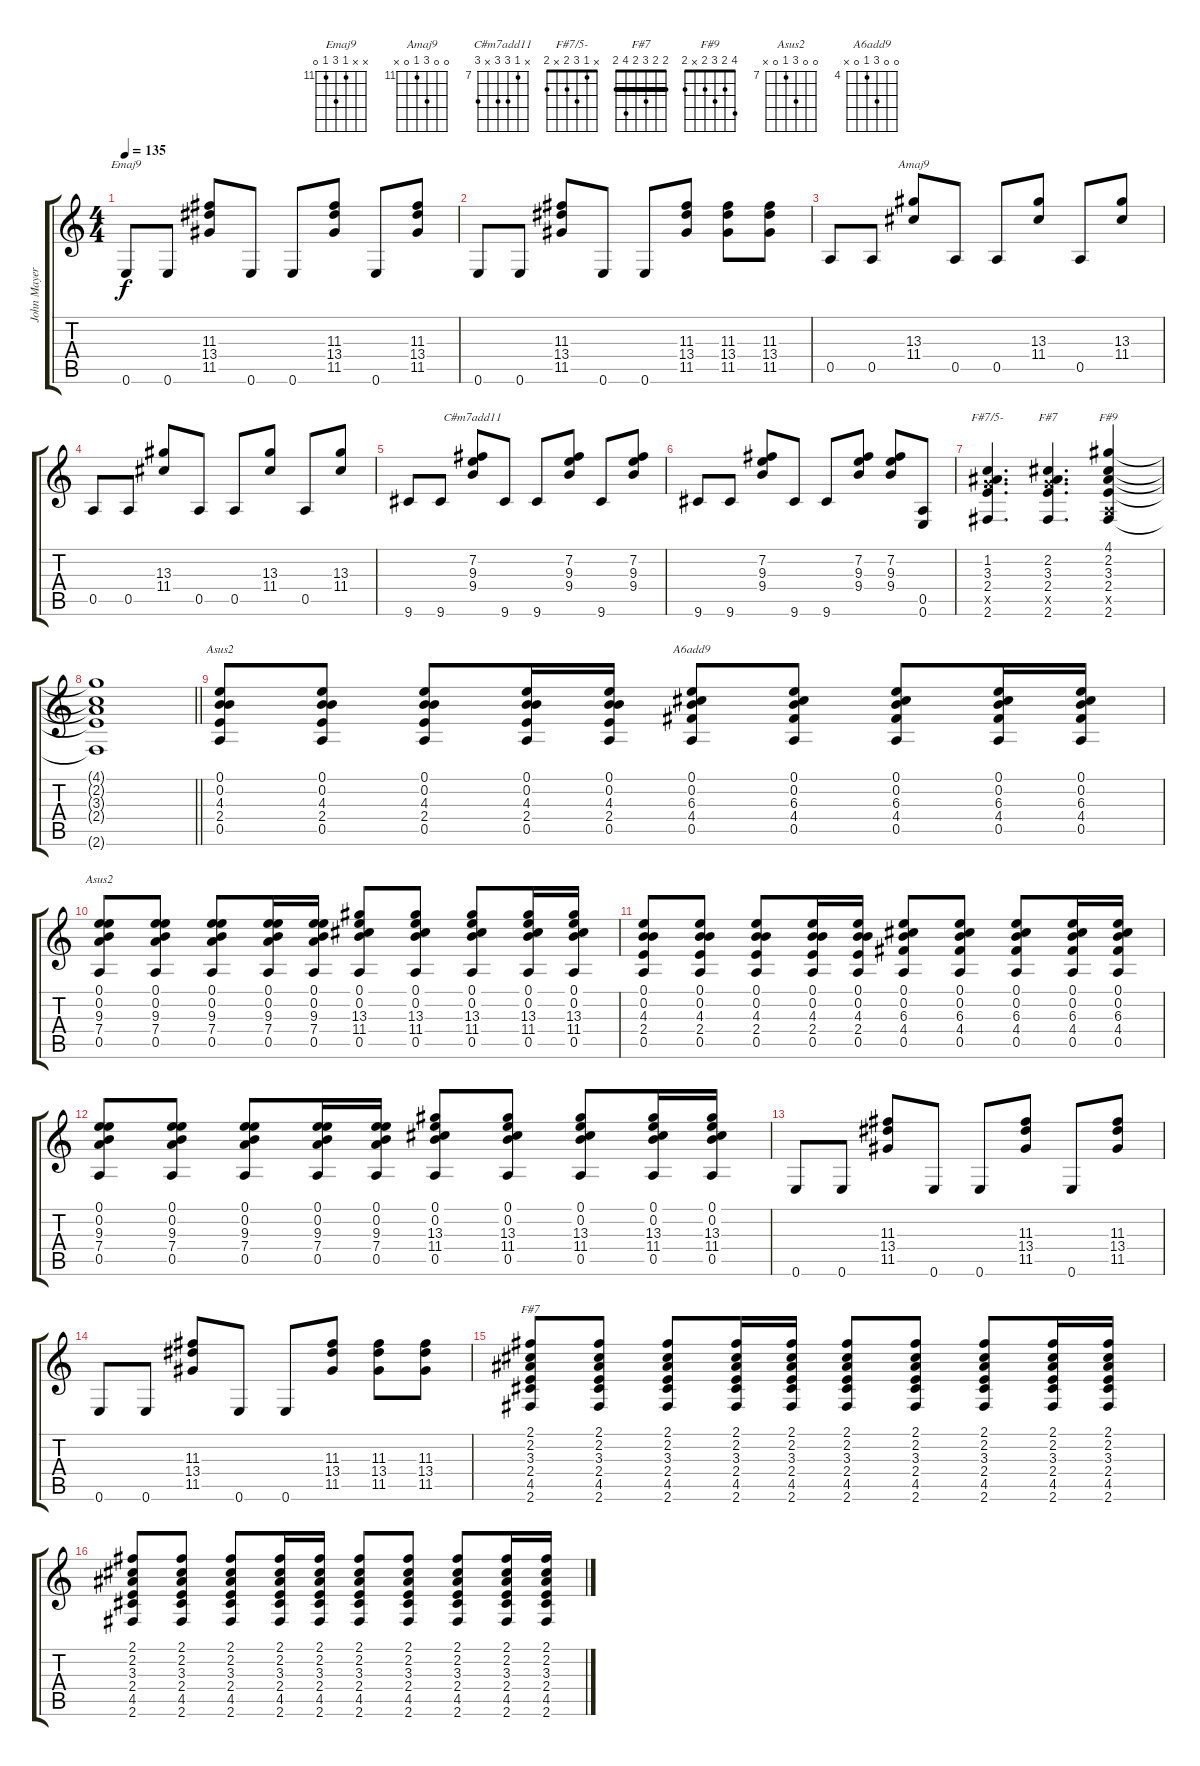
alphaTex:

\track ("John Mayer" "John Mayer") {instrument acousticguitarsteel}
\staff {score tabs}
\tuning (E4 B3 G3 D3 A2 E2) {hide}
\chord ("Emaj9" x x 11 13 11 0) {firstfret 11}
\chord ("Amaj9" 0 0 13 11 0 x) {firstfret 11}
\chord ("C#m7add11" x 7 9 9 x 9) {firstfret 7}
\chord ("F#7/5-" x 1 3 2 x 2)
\chord ("F#7" x 2 3 2 x 2)
\chord ("F#9" 4 2 3 2 x 2)
\chord ("Asus2" 0 0 4 2 0 x)
\chord ("A6add9" 0 0 6 4 0 x) {firstfret 4}
\chord ("Asus2" 0 0 9 7 0 x) {firstfret 7}
\chord ("F#7" 2 2 3 2 4 2) {barre 2}
\ts (4 4)
\tempo 135
\clef g2
\ks c
0.6.8{ch "Emaj9" dy f} 0.6.8 (11.3 13.4 11.5).8 0.6.8 0.6.8 (11.3 13.4 11.5).8 0.6.8 (11.3 13.4 11.5).8 |
0.6.8 0.6.8 (11.3 13.4 11.5).8 0.6.8 0.6.8 (11.3 13.4 11.5).8 (11.3 13.4 11.5).8 (11.3 13.4 11.5).8 |
0.5.8 0.5.8 (13.3 11.4).8{ch "Amaj9"} 0.5.8 0.5.8 (13.3 11.4).8 0.5.8 (13.3 11.4).8 |
0.5.8 0.5.8 (13.3 11.4).8 0.5.8 0.5.8 (13.3 11.4).8 0.5.8 (13.3 11.4).8 |
9.6.8 9.6.8 (7.2 9.3 9.4).8{ch "C#m7add11"} 9.6.8 9.6.8 (7.2 9.3 9.4).8 9.6.8 (7.2 9.3 9.4).8 |
9.6.8 9.6.8 (7.2 9.3 9.4).8 9.6.8 9.6.8 (7.2 9.3 9.4).8 (7.2 9.3 9.4).8 (0.5 0.6).8 |
(1.2 3.3 2.4 10.5{x} 2.6).4{d ch "F#7/5-"} (2.2 3.3 2.4 10.5{x} 2.6).4{d ch "F#7"} (4.1 2.2 3.3 2.4 0.5{x} 2.6).4{ch "F#9"} |
\barLineRight lightlight
(4.1{t} 2.2{t} 3.3{t} 2.4{t} 2.6{t}).1 |
(0.1 0.2 4.3 2.4 0.5).8{ch "Asus2"} (0.1 0.2 4.3 2.4 0.5).8 (0.1 0.2 4.3 2.4 0.5).8 (0.1 0.2 4.3 2.4 0.5).16 (0.1 0.2 4.3 2.4 0.5).16 (0.1 0.2 6.3 4.4 0.5).8{ch "A6add9"} (0.1 0.2 6.3 4.4 0.5).8 (0.1 0.2 6.3 4.4 0.5).8 (0.1 0.2 6.3 4.4 0.5).16 (0.1 0.2 6.3 4.4 0.5).16 |
(0.1 0.2 9.3 7.4 0.5).8{ch "Asus2"} (0.1 0.2 9.3 7.4 0.5).8 (0.1 0.2 9.3 7.4 0.5).8 (0.1 0.2 9.3 7.4 0.5).16 (0.1 0.2 9.3 7.4 0.5).16 (0.1 0.2 13.3 11.4 0.5).8 (0.1 0.2 13.3 11.4 0.5).8 (0.1 0.2 13.3 11.4 0.5).8 (0.1 0.2 13.3 11.4 0.5).16 (0.1 0.2 13.3 11.4 0.5).16 |
(0.1 0.2 4.3 2.4 0.5).8 (0.1 0.2 4.3 2.4 0.5).8 (0.1 0.2 4.3 2.4 0.5).8 (0.1 0.2 4.3 2.4 0.5).16 (0.1 0.2 4.3 2.4 0.5).16 (0.1 0.2 6.3 4.4 0.5).8 (0.1 0.2 6.3 4.4 0.5).8 (0.1 0.2 6.3 4.4 0.5).8 (0.1 0.2 6.3 4.4 0.5).16 (0.1 0.2 6.3 4.4 0.5).16 |
(0.1 0.2 9.3 7.4 0.5).8 (0.1 0.2 9.3 7.4 0.5).8 (0.1 0.2 9.3 7.4 0.5).8 (0.1 0.2 9.3 7.4 0.5).16 (0.1 0.2 9.3 7.4 0.5).16 (0.1 0.2 13.3 11.4 0.5).8 (0.1 0.2 13.3 11.4 0.5).8 (0.1 0.2 13.3 11.4 0.5).8 (0.1 0.2 13.3 11.4 0.5).16 (0.1 0.2 13.3 11.4 0.5).16 |
0.6.8 0.6.8 (11.3 13.4 11.5).8 0.6.8 0.6.8 (11.3 13.4 11.5).8 0.6.8 (11.3 13.4 11.5).8 |
0.6.8 0.6.8 (11.3 13.4 11.5).8 0.6.8 0.6.8 (11.3 13.4 11.5).8 (11.3 13.4 11.5).8 (11.3 13.4 11.5).8 |
(2.1 2.2 3.3 2.4 4.5 2.6).8{ch "F#7"} (2.1 2.2 3.3 2.4 4.5 2.6).8 (2.1 2.2 3.3 2.4 4.5 2.6).8 (2.1 2.2 3.3 2.4 4.5 2.6).16 (2.1 2.2 3.3 2.4 4.5 2.6).16 (2.1 2.2 3.3 2.4 4.5 2.6).8 (2.1 2.2 3.3 2.4 4.5 2.6).8 (2.1 2.2 3.3 2.4 4.5 2.6).8 (2.1 2.2 3.3 2.4 4.5 2.6).16 (2.1 2.2 3.3 2.4 4.5 2.6).16 |
(2.1 2.2 3.3 2.4 4.5 2.6).8 (2.1 2.2 3.3 2.4 4.5 2.6).8 (2.1 2.2 3.3 2.4 4.5 2.6).8 (2.1 2.2 3.3 2.4 4.5 2.6).16 (2.1 2.2 3.3 2.4 4.5 2.6).16 (2.1 2.2 3.3 2.4 4.5 2.6).8 (2.1 2.2 3.3 2.4 4.5 2.6).8 (2.1 2.2 3.3 2.4 4.5 2.6).8 (2.1 2.2 3.3 2.4 4.5 2.6).16 (2.1 2.2 3.3 2.4 4.5 2.6).16
